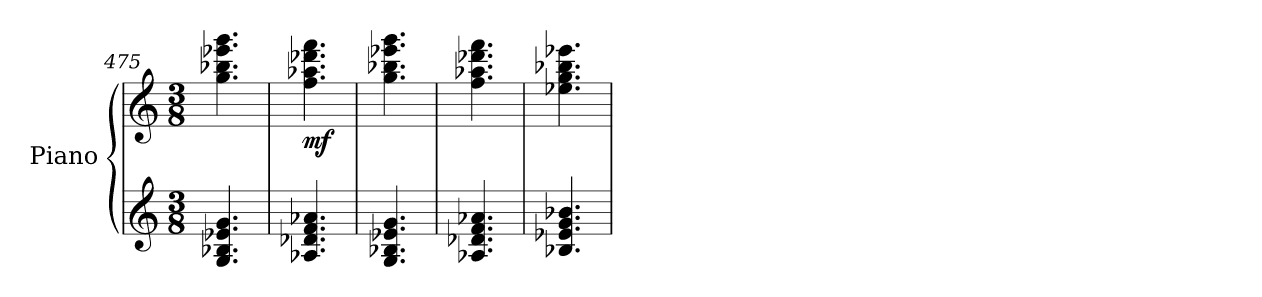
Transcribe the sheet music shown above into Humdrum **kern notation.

**kern	**kern	**dynam
*part1	*part1	*part1
*staff2	*staff1	*staff1/2
*I"Piano	*	*
*I'Pno.	*	*
*clefG2	*clefG2	*
*k[]	*k[]	*
*M3/8	*M3/8	*
=475	=475	=475
4.G/ 4.B-X/ 4.e-X/ 4.g/	4.gg\ 4.bb-X\ 4.eee-X\ 4.ggg\	.
=476	=476	=476
!	!	!LO:DY:b
4.A-X/ 4.d-X/ 4.f/ 4.a-X/	4.ff\ 4.aa-X\ 4.ddd-X\ 4.fff\	mf
=477	=477	=477
4.G/ 4.B-X/ 4.e-X/ 4.g/	4.gg\ 4.bb-X\ 4.eee-X\ 4.ggg\	.
=478	=478	=478
4.A-X/ 4.d-X/ 4.f/ 4.a-X/	4.ff\ 4.aa-X\ 4.ddd-X\ 4.fff\	.
=479	=479	=479
4.B-X/ 4.e-X/ 4.g/ 4.b-X/	4.ee-X\ 4.gg\ 4.bb-X\ 4.eee-X\	.
=	=	=
*-	*-	*-
